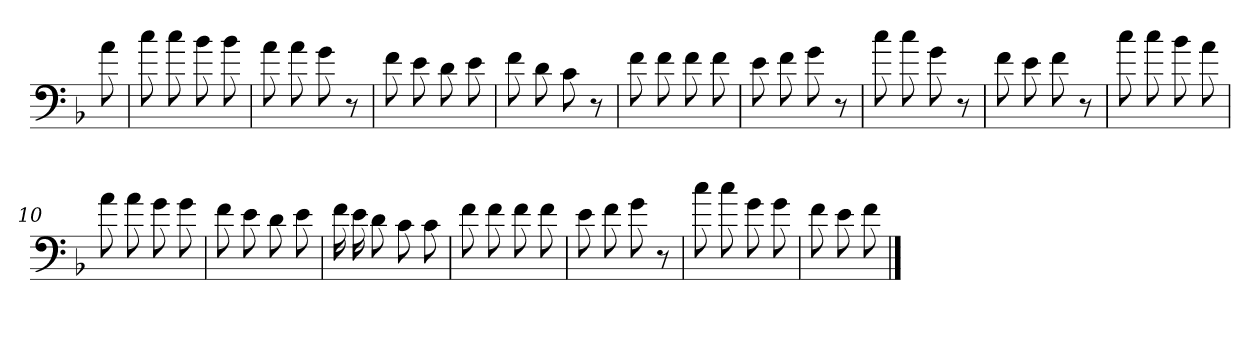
**kern
*part1
*staff1
*clefF4
*k[b-]
*F:
=
8a
=1
8cc
8cc
8b-
8b-
=2
8a
8a
8g
8r
=3
8f
8e
8d
8e
=4
8f
8d
8c
8r
=5
8f
8f
8f
8f
=6
8e
8f
8g
8r
=7
8cc
8cc
8g
8r
=8
8f
8e
8f
8r
=9
8cc
8cc
8b-
8a
=10
8a
8a
8g
8g
=11
8f
8e
8d
8e
=12
16f
16e
8d
8c
8c
=13
8f
8f
8f
8f
=14
8e
8f
8g
8r
=15
8cc
8cc
8g
8g
=16
8f
8e
8f
==
*-
